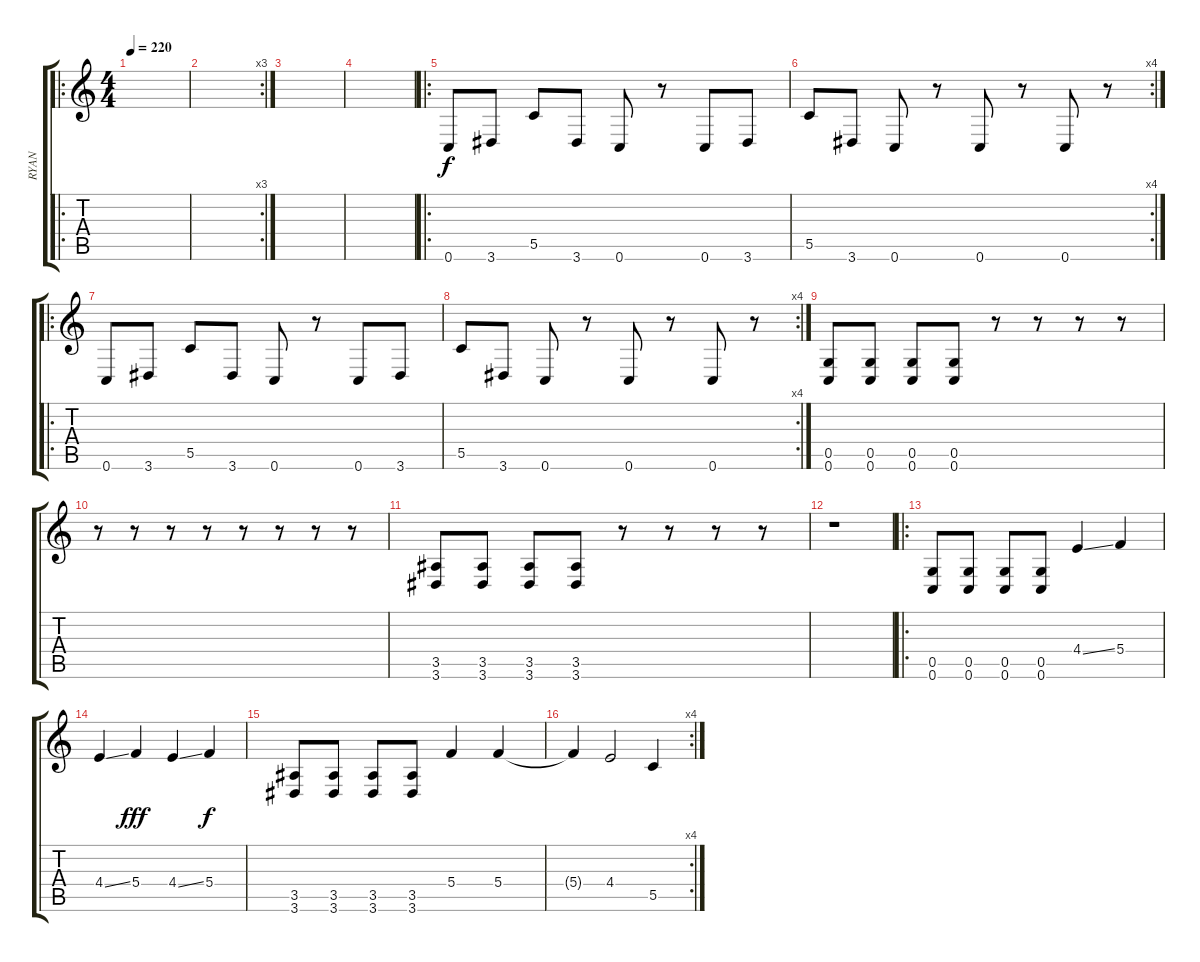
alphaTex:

\track ("RYAN" "RYAN") {instrument electricbassfinger}
\staff {score tabs}
\tuning (D4 A3 F3 C3 G2 C2) {hide}
\ro
\ts (4 4)
\tempo 220
\clef g2
\ks c
|
\rc 3
|
|
|
\ro
0.6.8 3.6.8 5.5.8 3.6.8 0.6.8 r.8 0.6.8 3.6.8 |
\rc 4
5.5.8 3.6.8 0.6.8 r.8 0.6.8 r.8 0.6.8 r.8 |
\ro
0.6.8 3.6.8 5.5.8 3.6.8 0.6.8 r.8 0.6.8 3.6.8 |
\rc 4
5.5.8 3.6.8 0.6.8 r.8 0.6.8 r.8 0.6.8 r.8 |
(0.5 0.6).8 (0.5 0.6).8 (0.5 0.6).8 (0.5 0.6).8 r.8 r.8 r.8 r.8 |
r.8 r.8 r.8 r.8 r.8 r.8 r.8 r.8 |
(3.5 3.6).8 (3.5 3.6).8 (3.5 3.6).8 (3.5 3.6).8 r.8 r.8 r.8 r.8 |
r.1 |
\ro
(0.5 0.6).8 (0.5 0.6).8 (0.5 0.6).8 (0.5 0.6).8 4.4{ss}.4 5.4.4 |
4.4{ss}.4 5.4.4{dy fff} 4.4{ss}.4 5.4.4{dy f} |
(3.5 3.6).8 (3.5 3.6).8 (3.5 3.6).8 (3.5 3.6).8 5.4.4 5.4.4 |
\rc 4
5.4{t}.4 4.4.2 5.5.4
